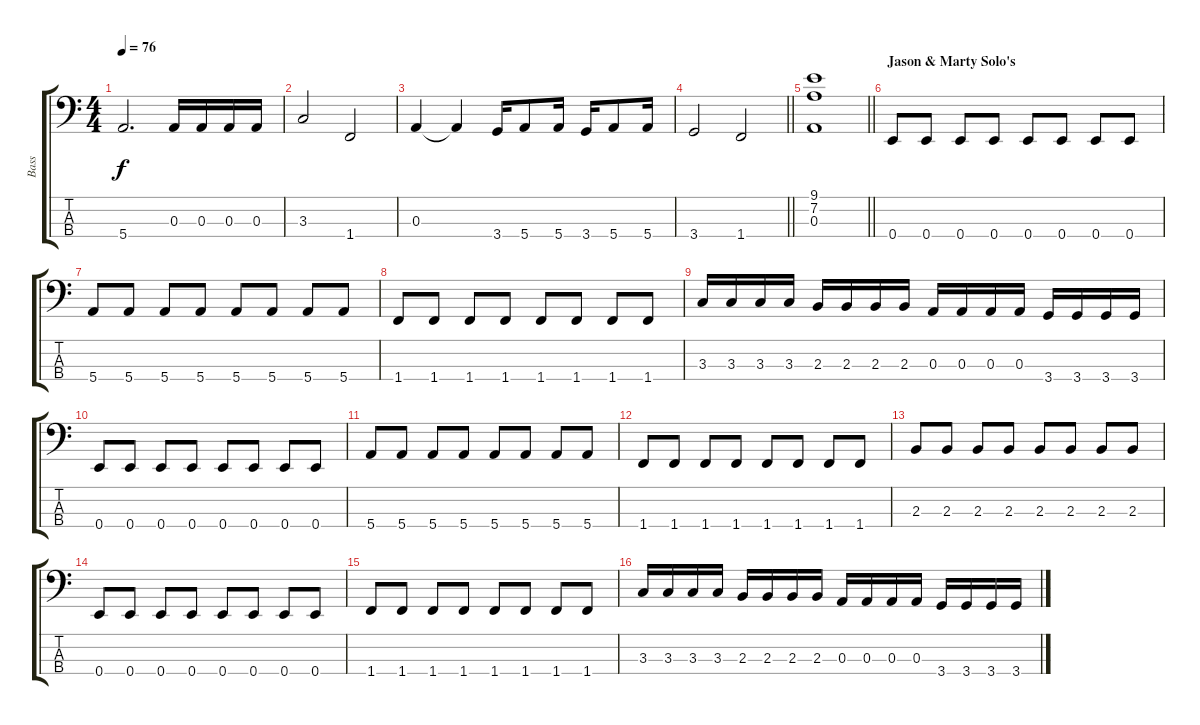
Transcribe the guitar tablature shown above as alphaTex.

\track ("Bass" "Bass") {instrument electricbassfinger}
\staff {score tabs}
\tuning (G2 D2 A1 E1) {hide}
\ts (4 4)
\tempo 76
\clef f4
\ks c
5.4.2{d dy f} 0.3.16 0.3.16 0.3.16 0.3.16 |
3.3.2 1.4.2 |
0.3.4 0.3{t}.4 3.4.16 5.4.8 5.4.16 3.4.16 5.4.8 5.4.16 |
\barLineRight lightlight
3.4.2 1.4.2 |
\barLineRight lightlight
(9.1 7.2 0.3).1 |
\section ("" "Jason & Marty Solo's")
0.4.8 0.4.8 0.4.8 0.4.8 0.4.8 0.4.8 0.4.8 0.4.8 |
5.4.8 5.4.8 5.4.8 5.4.8 5.4.8 5.4.8 5.4.8 5.4.8 |
1.4.8 1.4.8 1.4.8 1.4.8 1.4.8 1.4.8 1.4.8 1.4.8 |
3.3.16 3.3.16 3.3.16 3.3.16 2.3.16 2.3.16 2.3.16 2.3.16 0.3.16 0.3.16 0.3.16 0.3.16 3.4.16 3.4.16 3.4.16 3.4.16 |
0.4.8 0.4.8 0.4.8 0.4.8 0.4.8 0.4.8 0.4.8 0.4.8 |
5.4.8 5.4.8 5.4.8 5.4.8 5.4.8 5.4.8 5.4.8 5.4.8 |
1.4.8 1.4.8 1.4.8 1.4.8 1.4.8 1.4.8 1.4.8 1.4.8 |
2.3.8 2.3.8 2.3.8 2.3.8 2.3.8 2.3.8 2.3.8 2.3.8 |
0.4.8 0.4.8 0.4.8 0.4.8 0.4.8 0.4.8 0.4.8 0.4.8 |
1.4.8 1.4.8 1.4.8 1.4.8 1.4.8 1.4.8 1.4.8 1.4.8 |
3.3.16 3.3.16 3.3.16 3.3.16 2.3.16 2.3.16 2.3.16 2.3.16 0.3.16 0.3.16 0.3.16 0.3.16 3.4.16 3.4.16 3.4.16 3.4.16
